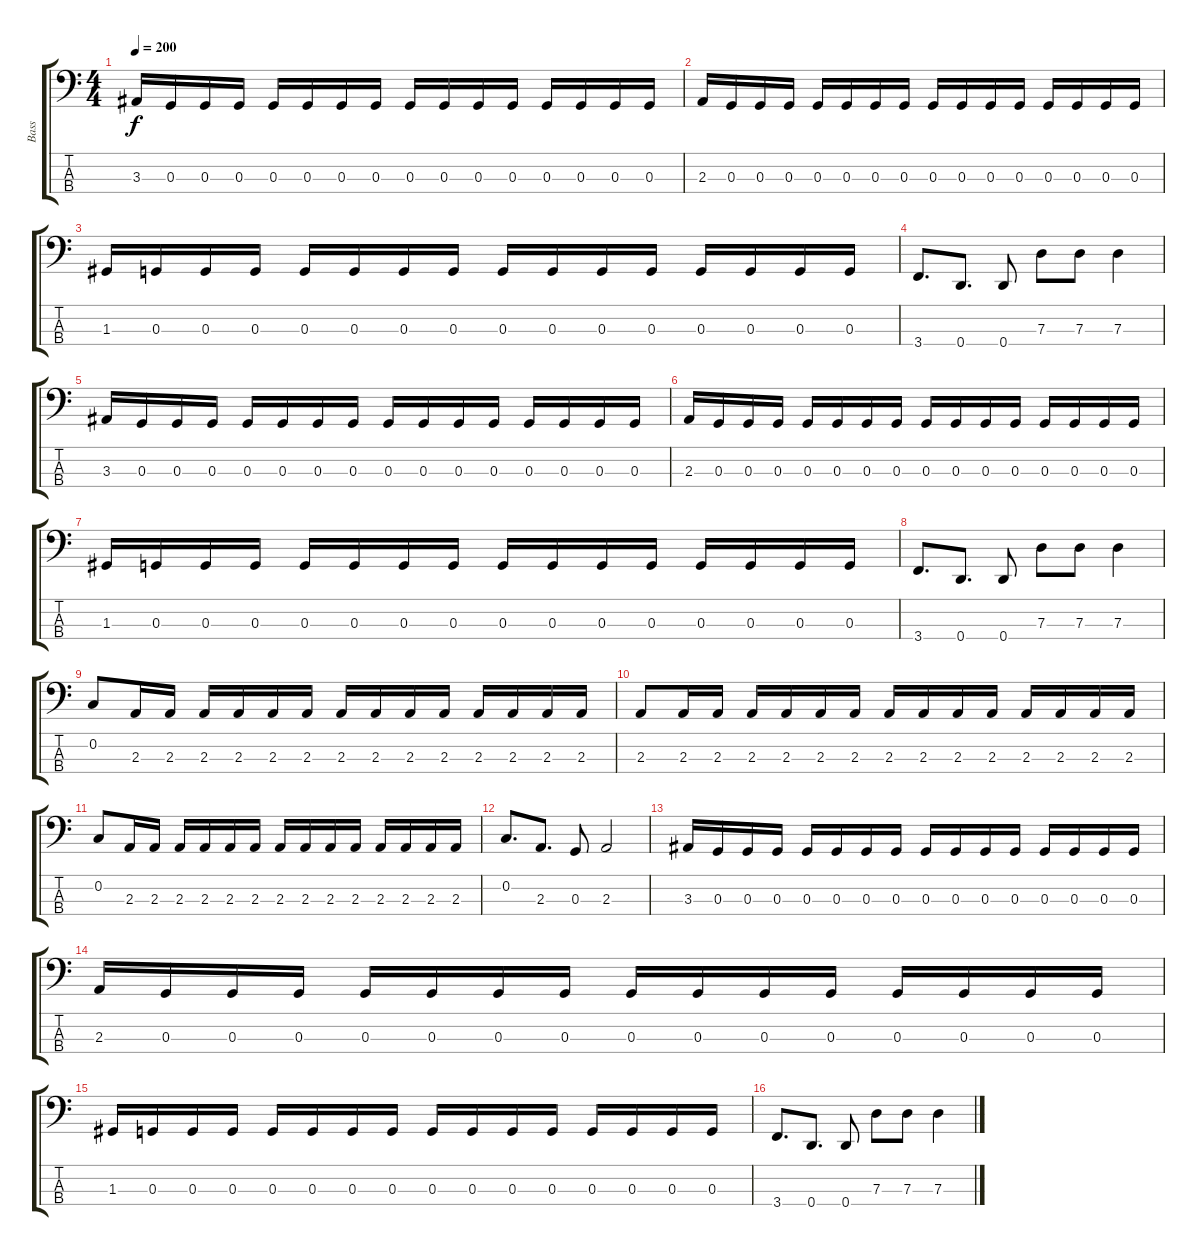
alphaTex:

\track ("Bass" "Bass") {instrument electricbassfinger}
\staff {score tabs}
\tuning (F2 C2 G1 D1) {hide}
\ts (4 4)
\tempo 200
\clef f4
\ks c
3.3.16{dy f} 0.3.16 0.3.16 0.3.16 0.3.16 0.3.16 0.3.16 0.3.16 0.3.16 0.3.16 0.3.16 0.3.16 0.3.16 0.3.16 0.3.16 0.3.16 |
2.3.16 0.3.16 0.3.16 0.3.16 0.3.16 0.3.16 0.3.16 0.3.16 0.3.16 0.3.16 0.3.16 0.3.16 0.3.16 0.3.16 0.3.16 0.3.16 |
1.3.16 0.3.16 0.3.16 0.3.16 0.3.16 0.3.16 0.3.16 0.3.16 0.3.16 0.3.16 0.3.16 0.3.16 0.3.16 0.3.16 0.3.16 0.3.16 |
3.4.8{d} 0.4.8{d} 0.4.8 7.3.8 7.3.8 7.3.4 |
3.3.16 0.3.16 0.3.16 0.3.16 0.3.16 0.3.16 0.3.16 0.3.16 0.3.16 0.3.16 0.3.16 0.3.16 0.3.16 0.3.16 0.3.16 0.3.16 |
2.3.16 0.3.16 0.3.16 0.3.16 0.3.16 0.3.16 0.3.16 0.3.16 0.3.16 0.3.16 0.3.16 0.3.16 0.3.16 0.3.16 0.3.16 0.3.16 |
1.3.16 0.3.16 0.3.16 0.3.16 0.3.16 0.3.16 0.3.16 0.3.16 0.3.16 0.3.16 0.3.16 0.3.16 0.3.16 0.3.16 0.3.16 0.3.16 |
3.4.8{d} 0.4.8{d} 0.4.8 7.3.8 7.3.8 7.3.4 |
0.2.8 2.3.16 2.3.16 2.3.16 2.3.16 2.3.16 2.3.16 2.3.16 2.3.16 2.3.16 2.3.16 2.3.16 2.3.16 2.3.16 2.3.16 |
2.3.8 2.3.16 2.3.16 2.3.16 2.3.16 2.3.16 2.3.16 2.3.16 2.3.16 2.3.16 2.3.16 2.3.16 2.3.16 2.3.16 2.3.16 |
0.2.8 2.3.16 2.3.16 2.3.16 2.3.16 2.3.16 2.3.16 2.3.16 2.3.16 2.3.16 2.3.16 2.3.16 2.3.16 2.3.16 2.3.16 |
0.2.8{d} 2.3.8{d} 0.3.8 2.3.2 |
3.3.16 0.3.16 0.3.16 0.3.16 0.3.16 0.3.16 0.3.16 0.3.16 0.3.16 0.3.16 0.3.16 0.3.16 0.3.16 0.3.16 0.3.16 0.3.16 |
2.3.16 0.3.16 0.3.16 0.3.16 0.3.16 0.3.16 0.3.16 0.3.16 0.3.16 0.3.16 0.3.16 0.3.16 0.3.16 0.3.16 0.3.16 0.3.16 |
1.3.16 0.3.16 0.3.16 0.3.16 0.3.16 0.3.16 0.3.16 0.3.16 0.3.16 0.3.16 0.3.16 0.3.16 0.3.16 0.3.16 0.3.16 0.3.16 |
3.4.8{d} 0.4.8{d} 0.4.8 7.3.8 7.3.8 7.3.4
